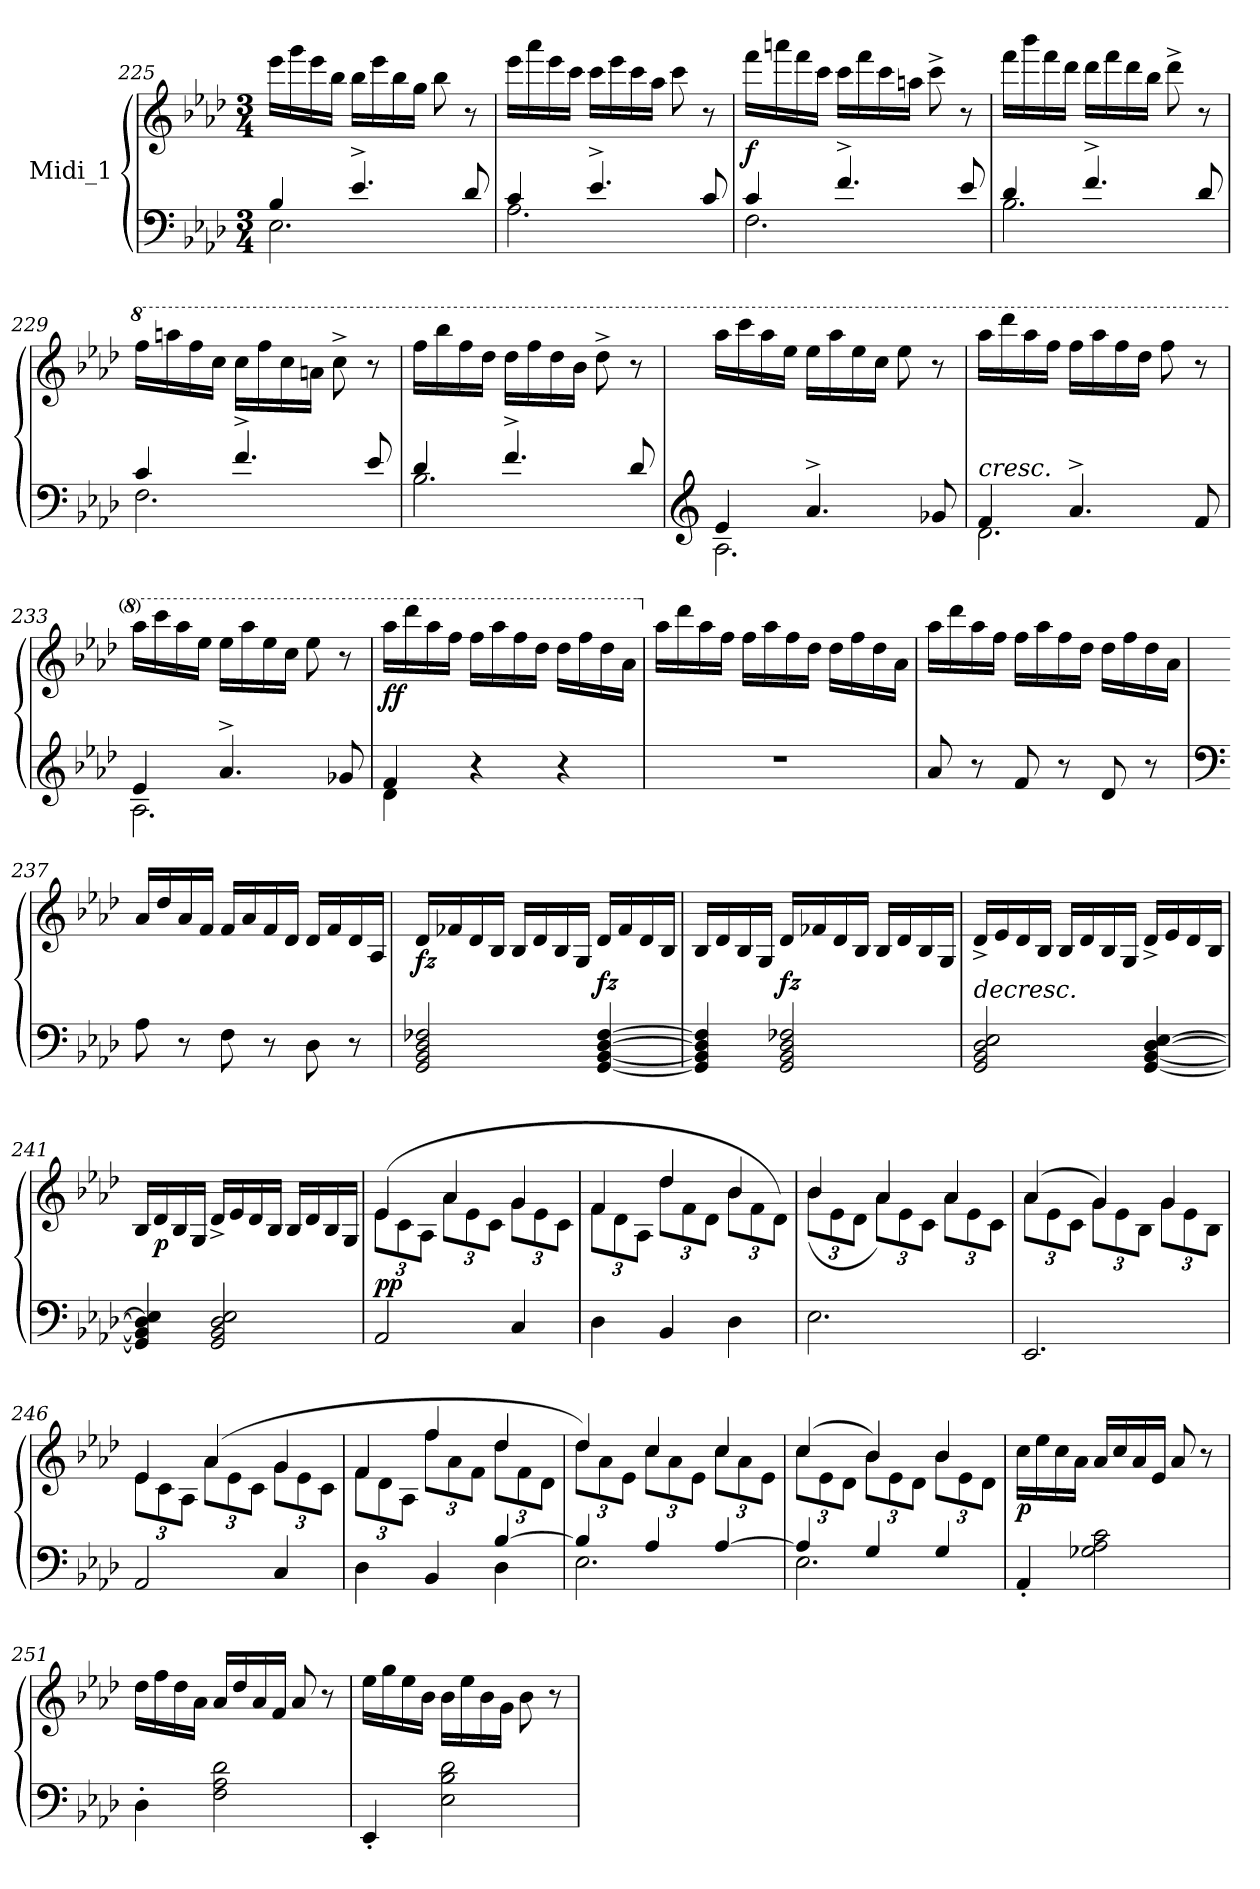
**kern	**kern	**dynam
*part1	*part1	*part1
*staff2	*staff1	*staff1/2
*I"Midi_1	*	*
!!LO:LB:g=z
*clefF4	*clefG2	*
*k[b-e-a-d-]	*k[b-e-a-d-]	*
*A-:	*A-:	*
*M3/4	*M3/4	*
=225	=225	=225
*^	*	*
4B-/	2.E-\	16eee-\LL	.
.	.	16ggg\	.
.	.	16eee-\	.
.	.	16bb-\JJ	.
4.e-^/	.	16bb-\LL	.
.	.	16eee-\	.
.	.	16bb-\	.
.	.	16gg\JJ	.
.	.	8bb-\	.
8d-/	.	8r	.
=226	=226	=226	=226
4c/	2.A-\	16eee-\LL	.
.	.	16aaa-\	.
.	.	16eee-\	.
.	.	16ccc\JJ	.
4.e-^/	.	16ccc\LL	.
.	.	16eee-\	.
.	.	16ccc\	.
.	.	16aa-\JJ	.
.	.	8ccc\	.
8c/	.	8r	.
=227	=227	=227	=227
!	!	!	!LO:DY:a=2
4c/	2.F\	16fff\LL	f
.	.	16aaan\	.
.	.	16fff\	.
.	.	16ccc\JJ	.
4.f^/	.	16ccc\LL	.
.	.	16fff\	.
.	.	16ccc\	.
.	.	16aan\JJ	.
.	.	8ccc^\	.
8e-/	.	8r	.
=228	=228	=228	=228
4d-/	2.B-\	16fff\LL	.
.	.	16bbb-\	.
.	.	16fff\	.
.	.	16ddd-\JJ	.
4.f^/	.	16ddd-\LL	.
.	.	16fff\	.
.	.	16ddd-\	.
.	.	16bb-\JJ	.
.	.	8ddd-^\	.
8d-/	.	8r	.
!!LO:LB:g=z
=229	=229	=229	=229
*	*	*8va	*
4c/	2.F\	16fff\LL	.
.	.	16aaan\	.
.	.	16fff\	.
.	.	16ccc\JJ	.
4.f^/	.	16ccc\LL	.
.	.	16fff\	.
.	.	16ccc\	.
.	.	16aan\JJ	.
.	.	8ccc^\	.
8e-/	.	8r	.
=230	=230	=230	=230
4d-/	2.B-\	16fff\LL	.
.	.	16bbb-\	.
.	.	16fff\	.
.	.	16ddd-\JJ	.
4.f^/	.	16ddd-\LL	.
.	.	16fff\	.
.	.	16ddd-\	.
.	.	16bb-\JJ	.
.	.	8ddd-^\	.
8d-/	.	8r	.
=231	=231	=231	=231
*clefG2	*	*	*
4e-/	2.A-\	16aaa-\LL	.
.	.	16cccc\	.
.	.	16aaa-\	.
.	.	16eee-\JJ	.
4.a-^/	.	16eee-\LL	.
.	.	16aaa-\	.
.	.	16eee-\	.
.	.	16ccc\JJ	.
.	.	8eee-\	.
8g-X/	.	8r	.
=232	=232	=232	=232
!LO:TX:a:i:t=cresc.	!	!	!
4f/	2.d-\	16aaa-\LL	.
.	.	16dddd-\	.
.	.	16aaa-\	.
.	.	16fff\JJ	.
4.a-^/	.	16fff\LL	.
.	.	16aaa-\	.
.	.	16fff\	.
.	.	16ddd-\JJ	.
.	.	8fff\	.
8f/	.	8r	.
!!LO:LB:g=z
=233	=233	=233	=233
4e-/	2.A-\	16aaa-\LL	.
.	.	16cccc\	.
.	.	16aaa-\	.
.	.	16eee-\JJ	.
4.a-^/	.	16eee-\LL	.
.	.	16aaa-\	.
.	.	16eee-\	.
.	.	16ccc\JJ	.
.	.	8eee-\	.
8g-X/	.	8r	.
=234	=234	=234	=234
!	!	!	!LO:DY:b
4f/	4d-\	16aaa-\LL	ff
.	.	16dddd-\	.
.	.	16aaa-\	.
.	.	16fff\JJ	.
4r	4ryy	16fff\LL	.
.	.	16aaa-\	.
.	.	16fff\	.
.	.	16ddd-\JJ	.
4r	4ryy	16ddd-\LL	.
.	.	16fff\	.
.	.	16ddd-\	.
.	.	16aa-\JJ	.
*v	*v	*	*
=235	=235	=235
*	*X8va	*
2.r	16aa-\LL	.
.	16ddd-\	.
.	16aa-\	.
.	16ff\JJ	.
.	16ff\LL	.
.	16aa-\	.
.	16ff\	.
.	16dd-\JJ	.
.	16dd-\LL	.
.	16ff\	.
.	16dd-\	.
.	16a-\JJ	.
=236	=236	=236
8a-/	16aa-\LL	.
.	16ddd-\	.
8r	16aa-\	.
.	16ff\JJ	.
8f/	16ff\LL	.
.	16aa-\	.
8r	16ff\	.
.	16dd-\JJ	.
8d-/	16dd-\LL	.
.	16ff\	.
8r	16dd-\	.
.	16a-\JJ	.
!!LO:LB:g=z
=237	=237	=237
*clefF4	*	*
8A-\	16a-/LL	.
.	16dd-/	.
8r	16a-/	.
.	16f/JJ	.
8F\	16f/LL	.
.	16a-/	.
8r	16f/	.
.	16d-/JJ	.
8D-\	16d-/LL	.
.	16f/	.
8r	16d-/	.
.	16A-/JJ	.
=238	=238	=238
!	!	!LO:DY:b
2GG/ 2BB-/ 2D-/ 2F-X/	16d-/LL	fz
.	16f-X/	.
.	16d-/	.
.	16B-/JJ	.
.	16B-/LL	.
.	16d-/	.
.	16B-/	.
.	16G/JJ	.
!	!	!LO:DY:b
[4GG/ [4BB-/ [4D-/ [4F-/	16d-/LL	fz
.	16f-/	.
.	16d-/	.
.	16B-/JJ	.
=239	=239	=239
4GG/] 4BB-/] 4D-/] 4F-/]	16B-/LL	.
.	16d-/	.
.	16B-/	.
.	16G/JJ	.
!	!	!LO:DY:b
2GG/ 2BB-/ 2D-/ 2F-X/	16d-/LL	fz
.	16f-X/	.
.	16d-/	.
.	16B-/JJ	.
.	16B-/LL	.
.	16d-/	.
.	16B-/	.
.	16G/JJ	.
=240	=240	=240
!LO:TX:a:i:t=decresc.	!	!
2GG/ 2BB-/ 2D-/ 2E-/	16d-^/LL	.
.	16e-/	.
.	16d-/	.
.	16B-/JJ	.
.	16B-/LL	.
.	16d-/	.
.	16B-/	.
.	16G/JJ	.
[4GG/ [4BB-/ [4D-/ [4E-/	16d-^/LL	.
.	16e-/	.
.	16d-/	.
.	16B-/JJ	.
!!LO:LB:g=z
=241	=241	=241
4GG/] 4BB-/] 4D-/] 4E-/]	16B-/LL	.
!	!	!LO:DY:b
.	16d-/	p
.	16B-/	.
.	16G/JJ	.
2GG/ 2BB-/ 2D-/ 2E-/	16d-^/LL	.
.	16e-/	.
.	16d-/	.
.	16B-/JJ	.
.	16B-/LL	.
.	16d-/	.
.	16B-/	.
.	16G/JJ	.
=242	=242	=242
*	*^	*
*	*	*Xbrackettup	*
!	!	!	!LO:DY:a=2
2AA-/	(>4e-/	12e-\L	pp
.	.	12c\	.
.	.	12A-\J	.
.	4a-/	12a-\L	.
.	.	12e-\	.
.	.	12c\J	.
4C/	4g/	12g\L	.
.	.	12e-\	.
.	.	12c\J	.
=243	=243	=243	=243
4D-\	4f/	12f\L	.
.	.	12d-\	.
.	.	12A-\J	.
4BB-/	4dd-/	12dd-\L	.
.	.	12f\	.
.	.	12d-\J	.
4D-\	4b-/	12b-\L	.
.	.	12f\	.
.	.	12d-\J)	.
=244	=244	=244	=244
2.E-\	4b-/	(>12b-\L	.
.	.	12e-\	.
.	.	12d-\J	.
.	4a-/	12a-\L)	.
.	.	12e-\	.
.	.	12c\J	.
.	4a-/	12a-\L	.
.	.	12e-\	.
.	.	12c\J	.
!!LO:LB:g=z	!!
=245	=245	=245	=245
2.EE-/	(>4a-/	12a-\L	.
.	.	12e-\	.
.	.	12c\J	.
.	4g/)	12g\L	.
.	.	12e-\	.
.	.	12B-\J	.
.	4g/	12g\L	.
.	.	12e-\	.
.	.	12B-\J	.
=246	=246	=246	=246
2AA-/	4e-/	12e-\L	.
.	.	12c\	.
.	.	12A-\J	.
.	(>4a-/	12a-\L	.
.	.	12e-\	.
.	.	12c\J	.
4C/	4g/	12g\L	.
.	.	12e-\	.
.	.	12c\J	.
=247	=247	=247	=247
*^	*	*	*
4D-\	2ryy	4f/	12f\L	.
.	.	.	12d-\	.
.	.	.	12A-\J	.
4BB-/	.	4ff/	12ff\L	.
.	.	.	12a-\	.
.	.	.	12f\J	.
[4B-/	4D-\	4dd-/	12dd-\L	.
.	.	.	12f\	.
.	.	.	12d-\J	.
=248	=248	=248	=248	=248
4B-/]	2.E-\	4dd-/)	12dd-\L	.
.	.	.	12a-\	.
.	.	.	12e-\J	.
4A-/	.	4cc/	12cc\L	.
.	.	.	12a-\	.
.	.	.	12e-\J	.
[4A-/	.	4cc/	12cc\L	.
.	.	.	12a-\	.
.	.	.	12e-\J	.
=249	=249	=249	=249	=249
4A-/]	2.E-\	(>4cc/	12cc\L	.
.	.	.	12e-\	.
.	.	.	12d-\J	.
4G/	.	4b-/)	12b-\L	.
.	.	.	12e-\	.
.	.	.	12d-\J	.
4G/	.	4b-/	12b-\L	.
.	.	.	12e-\	.
.	.	.	12d-\J	.
*v	*v	*	*	*
!!LO:LB:g=z
=250	=250	=250	=250
!	!	!	!LO:DY:b
*	*v	*v	*
4AA-'/	16cc\LL	p
.	16ee-\	.
.	16cc\	.
.	16a-\JJ	.
2G-X\ 2A-\ 2c\	16a-/LL	.
.	16cc/	.
.	16a-/	.
.	16e-/JJ	.
.	8a-/	.
.	8r	.
=251	=251	=251
4D-'\	16dd-\LL	.
.	16ff\	.
.	16dd-\	.
.	16a-\JJ	.
2F\ 2A-\ 2d-\	16a-/LL	.
.	16dd-/	.
.	16a-/	.
.	16f/JJ	.
.	8a-/	.
.	8r	.
=252	=252	=252
4EE-'/	16ee-\LL	.
.	16gg\	.
.	16ee-\	.
.	16b-\JJ	.
2E-\ 2B-\ 2d-\	16b-\LL	.
.	16ee-\	.
.	16b-\	.
.	16g\JJ	.
.	8b-\	.
.	8r	.
=	=	=
*-	*-	*-
